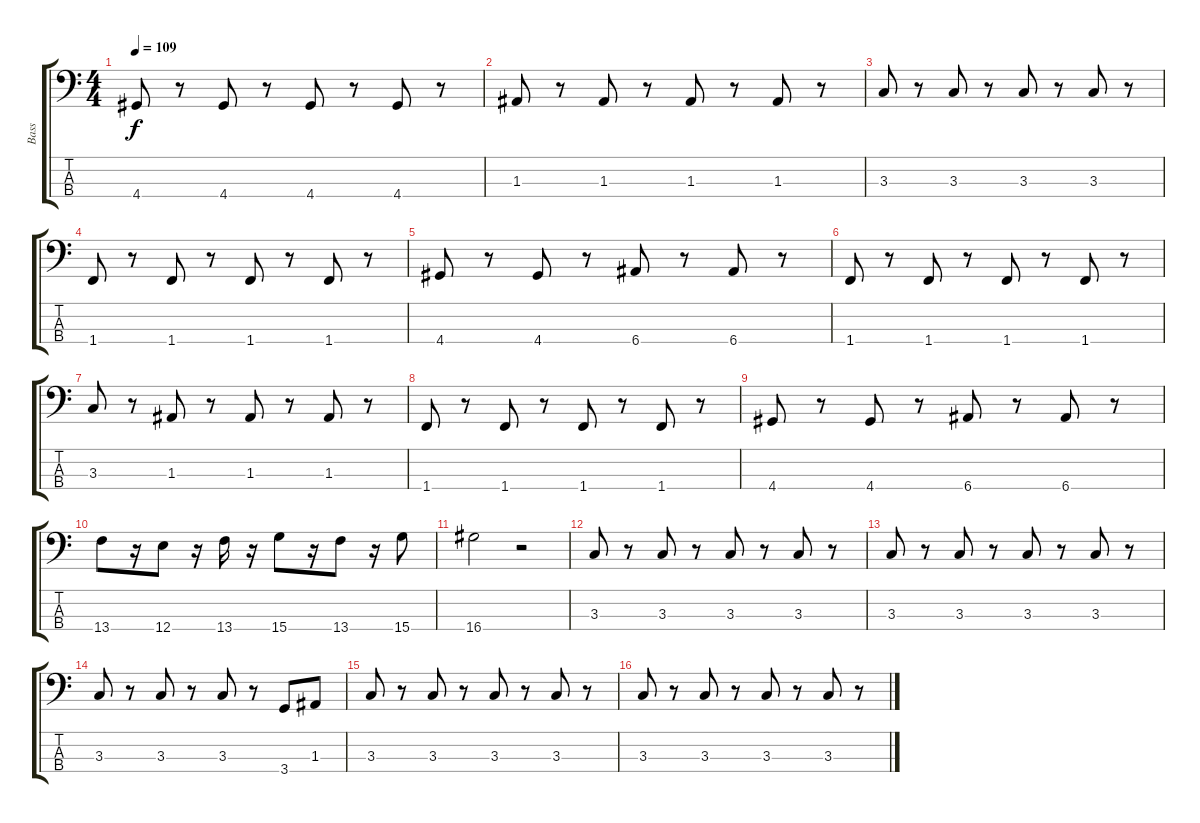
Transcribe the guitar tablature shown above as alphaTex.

\track ("Bass" "Bass") {instrument electricbasspick}
\staff {score tabs}
\tuning (G2 D2 A1 E1) {hide}
\ts (4 4)
\tempo 109
\clef f4
\ks c
4.4.8{dy f} r.8 4.4.8 r.8 4.4.8 r.8 4.4.8 r.8 |
1.3.8 r.8 1.3.8 r.8 1.3.8 r.8 1.3.8 r.8 |
3.3.8 r.8 3.3.8 r.8 3.3.8 r.8 3.3.8 r.8 |
1.4.8 r.8 1.4.8 r.8 1.4.8 r.8 1.4.8 r.8 |
4.4.8 r.8 4.4.8 r.8 6.4.8 r.8 6.4.8 r.8 |
1.4.8 r.8 1.4.8 r.8 1.4.8 r.8 1.4.8 r.8 |
3.3.8 r.8 1.3.8 r.8 1.3.8 r.8 1.3.8 r.8 |
1.4.8 r.8 1.4.8 r.8 1.4.8 r.8 1.4.8 r.8 |
4.4.8 r.8 4.4.8 r.8 6.4.8 r.8 6.4.8 r.8 |
13.4.8 r.16 12.4.8 r.16 13.4.16 r.16 15.4.8 r.16 13.4.8 r.16 15.4.8 |
16.4.2 r.2 |
3.3.8 r.8 3.3.8 r.8 3.3.8 r.8 3.3.8 r.8 |
3.3.8 r.8 3.3.8 r.8 3.3.8 r.8 3.3.8 r.8 |
3.3.8 r.8 3.3.8 r.8 3.3.8 r.8 3.4.8 1.3.8 |
3.3.8 r.8 3.3.8 r.8 3.3.8 r.8 3.3.8 r.8 |
3.3.8 r.8 3.3.8 r.8 3.3.8 r.8 3.3.8 r.8
